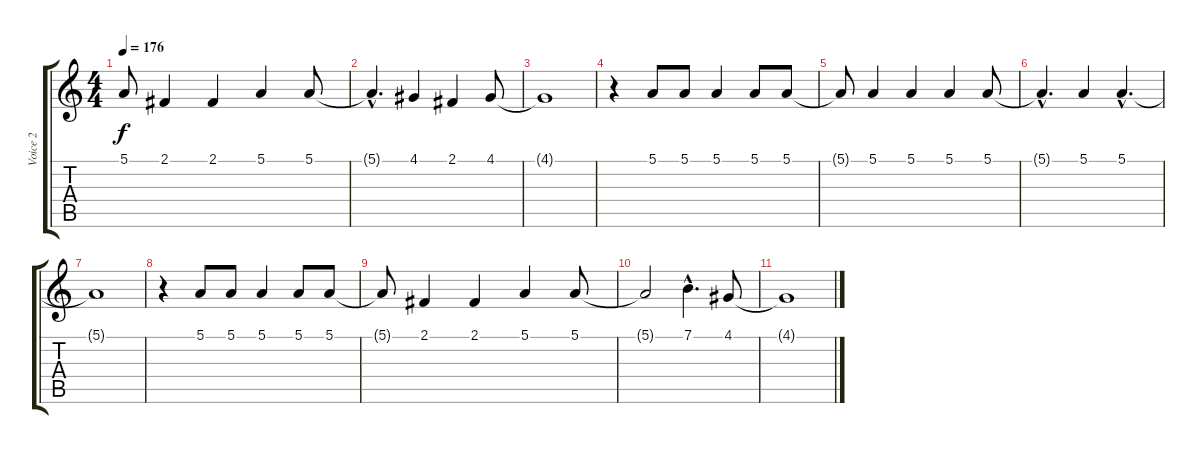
\track ("Voice 2" "Voice 2") {instrument lead2sawtooth}
\staff {score tabs}
\tuning (E4 B3 G3 D3 A2 E2) {hide}
\ts (4 4)
\tempo 176
\clef g2
\ks c
5.1{t}.8{dy f} 2.1.4 2.1.4 5.1.4 5.1.8 |
5.1{hac t}.4{d} 4.1.4 2.1.4 4.1.8 |
4.1{t}.1 |
r.4 5.1.8 5.1.8 5.1.4 5.1.8 5.1.8 |
5.1{t}.8 5.1.4 5.1.4 5.1.4 5.1.8 |
5.1{hac t}.4{d} 5.1.4 5.1{hac}.4{d} |
5.1{t}.1 |
r.4 5.1.8 5.1.8 5.1.4 5.1.8 5.1.8 |
5.1{t}.8 2.1.4 2.1.4 5.1.4 5.1.8 |
5.1{t}.2 7.1{hac}.4{d} 4.1.8 |
4.1{t}.1
